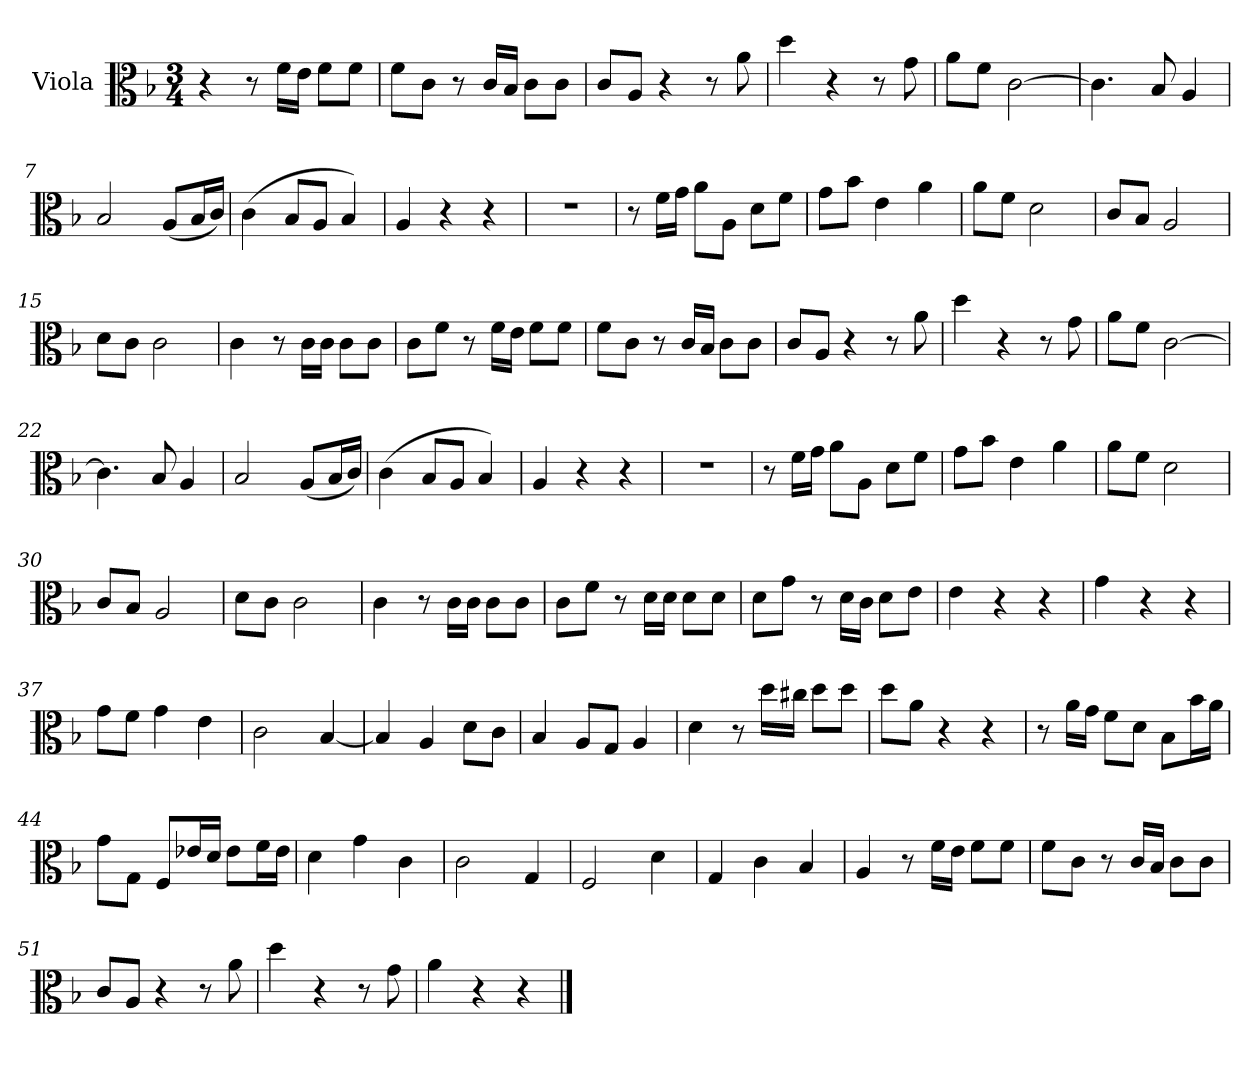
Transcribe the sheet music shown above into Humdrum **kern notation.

**kern
*part1
*staff1
*I"Viola
*I'Vla
*clefC3
*k[b-]
*M3/4
=1
4r
8r
16f\LL
16e\JJ
8f\L
8f\J
=2
8f\L
8c\J
8r
16c/LL
16B-/JJ
8c\L
8c\J
=3
8c/L
8A/J
4r
8r
8a\
=4
4dd\
4r
8r
8g\
=5
8a\L
8f\J
[2c\
!!LO:LB:g=z
=6
4.c\]
8B-/
4A/
=7
2B-/
(8A/L
16B-/L
16c/JJ)
=8
(4c\
8B-/L
8A/J
4B-/)
=9
4A/
4r
4r
=10
2.r
!!LO:LB:g=z
=11
8r
16f\LL
16g\JJ
8a\L
8A\J
8d\L
8f\J
=12
8g\L
8b-\J
4e\
4a\
=13
8a\L
8f\J
2d\
=14
8c/L
8B-/J
2A/
=15
8d\L
8c\J
2c\
!!LO:LB:g=z
=16
4c\
8r
16c\LL
16c\JJ
8c\L
8c\J
=17
8c\L
8f\J
8r
16f\LL
16e\JJ
8f\L
8f\J
=18
8f\L
8c\J
8r
16c/LL
16B-/JJ
8c\L
8c\J
=19
8c/L
8A/J
4r
8r
8a\
=20
4dd\
4r
8r
8g\
!!LO:LB:g=z
=21
8a\L
8f\J
[2c\
=22
4.c\]
8B-/
4A/
=23
2B-/
(8A/L
16B-/L
16c/JJ)
=24
(4c\
8B-/L
8A/J
4B-/)
=25
4A/
4r
4r
!!LO:LB:g=z
=26
2.r
=27
8r
16f\LL
16g\JJ
8a\L
8A\J
8d\L
8f\J
=28
8g\L
8b-\J
4e\
4a\
=29
8a\L
8f\J
2d\
=30
8c/L
8B-/J
2A/
!!LO:LB:g=z
=31
8d\L
8c\J
2c\
=32
4c\
8r
16c\LL
16c\JJ
8c\L
8c\J
=33
8c\L
8f\J
8r
16d\LL
16d\JJ
8d\L
8d\J
=34
8d\L
8g\J
8r
16d\LL
16c\JJ
8d\L
8e\J
=35
4e\
4r
4r
!!LO:LB:g=z
=36
4g\
4r
4r
=37
8g\L
8f\J
4g\
4e\
=38
2c\
[4B-/
=39
4B-/]
4A/
8d\L
8c\J
=40
4B-/
8A/L
8G/J
4A/
!!LO:LB:g=z
=41
4d\
8r
16dd\LL
16cc#X\JJ
8dd\L
8dd\J
=42
8dd\L
8a\J
4r
4r
=43
8r
16a\LL
16g\JJ
8f\L
8d\J
8B-\L
16b-\L
16a\JJ
=44
8g\L
8G\J
8F/L
16e-X/L
16d/JJ
8e-\L
16f\L
16e-\JJ
!!LO:LB:g=z
=45
4d\
4g\
4c\
=46
2c\
4G/
=47
2F/
4d\
=48
4G/
4c\
4B-/
=49
4A/
8r
16f\LL
16e\JJ
8f\L
8f\J
!!LO:LB:g=z
=50
8f\L
8c\J
8r
16c/LL
16B-/JJ
8c\L
8c\J
=51
8c/L
8A/J
4r
8r
8a\
=52
4dd\
4r
8r
8g\
=53
4a>\
4r
4r
==
*-
